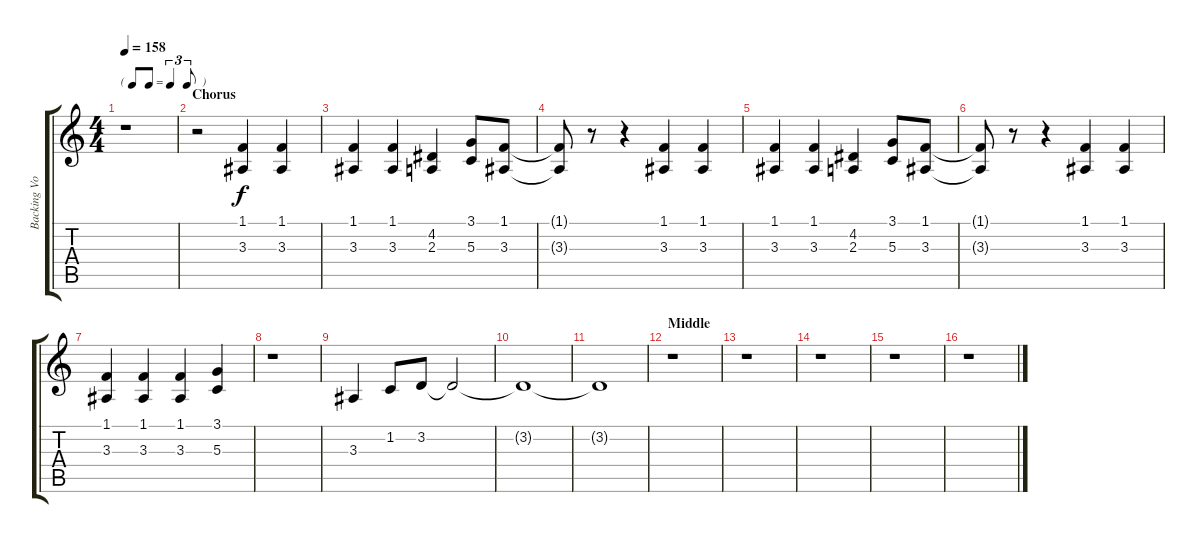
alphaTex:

\track ("Backing Vox" "Backing Vo") {instrument drawbarorgan}
\staff {score tabs}
\tuning (E4 B3 G3 D3 A2 E2) {hide}
\ts (4 4)
\tf triplet8th
\tempo 158
\clef g2
\ks c
r.1{dy f} |
\section ("" "Chorus")
r.2 (1.1 3.3).4 (1.1 3.3).4 |
(1.1 3.3).4 (1.1 3.3).4 (4.2 2.3).4 (3.1 5.3).8 (1.1 3.3).8 |
(1.1{t} 3.3{t}).8 r.8 r.4 (1.1 3.3).4 (1.1 3.3).4 |
(1.1 3.3).4 (1.1 3.3).4 (4.2 2.3).4 (3.1 5.3).8 (1.1 3.3).8 |
(1.1{t} 3.3{t}).8 r.8 r.4 (1.1 3.3).4 (1.1 3.3).4 |
(1.1 3.3).4 (1.1 3.3).4 (1.1 3.3).4 (3.1 5.3).4 |
r.1 |
3.3.4 1.2.8 3.2.8 3.2{t}.2 |
3.2{t}.1 |
3.2{t}.1 |
\section ("" "Middle")
r.1 |
r.1 |
r.1 |
r.1 |
r.1
